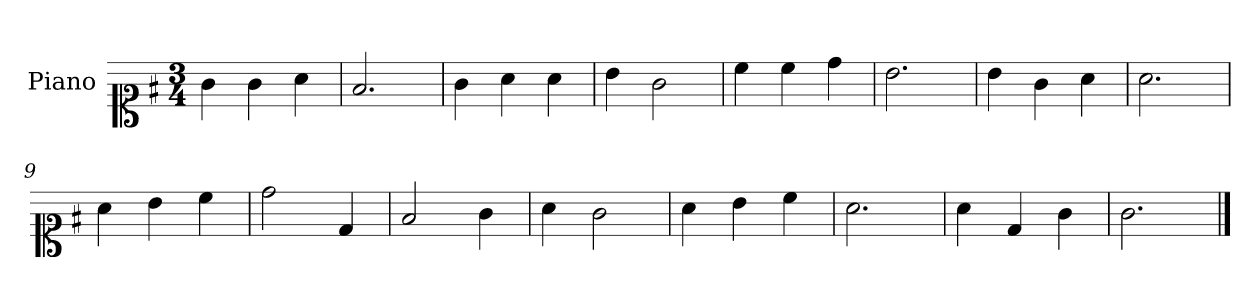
**kern
*part1
*staff1
*I"Piano
*I'Pno.
*clefC1
*k[f#]
*M3/4
=1
4g\
4g\
4a\
=2
2.f#/
=3
4g\
4a\
4a\
=4
4b\
2g\
=5
4cc\
4cc\
4dd\
=6
2.b\
=7
4b\
4g\
4a\
=8
2.a\
=9
4a\
4b\
4cc\
=10
2dd\
4d/
=11
2f#/
4g\
=12
4a\
2g\
=13
4a\
4b\
4cc\
=14
2.a\
=15
4a\
4d/
4g\
=16
2.g\
==
*-
